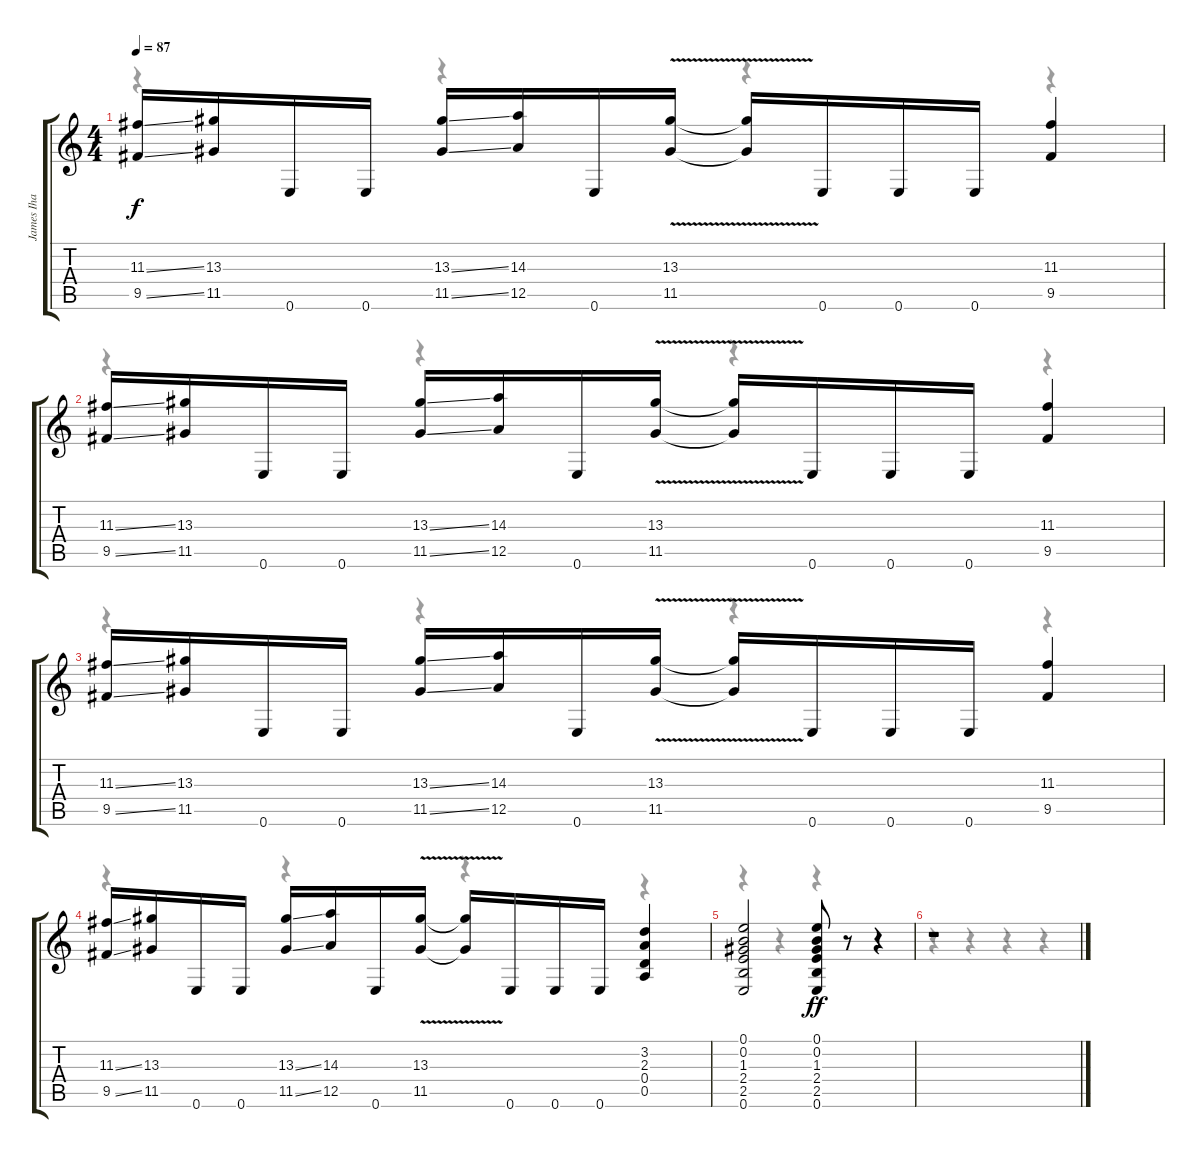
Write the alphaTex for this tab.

\track ("James Iha -  Rhythm Guitar" "James Iha ") {instrument distortionguitar}
\staff {score tabs}
\tuning (E4 B3 G3 D3 A2 E2) {hide}
\voice
\ts (4 4)
\tempo 87
\clef g2
\ks c
(11.3{ss} 9.5{ss}).16{dy f} (13.3 11.5).16 0.6.16 0.6.16 (13.3{ss} 11.5{ss}).16 (14.3 12.5).16 0.6.16 (13.3{v} 11.5{v}).16 (13.3{v t} 11.5{v t}).16 0.6.16 0.6.16 0.6.16 (11.3 9.5).4 |
(11.3{ss} 9.5{ss}).16 (13.3 11.5).16 0.6.16 0.6.16 (13.3{ss} 11.5{ss}).16 (14.3 12.5).16 0.6.16 (13.3{v} 11.5{v}).16 (13.3{v t} 11.5{v t}).16 0.6.16 0.6.16 0.6.16 (11.3 9.5).4 |
(11.3{ss} 9.5{ss}).16 (13.3 11.5).16 0.6.16 0.6.16 (13.3{ss} 11.5{ss}).16 (14.3 12.5).16 0.6.16 (13.3{v} 11.5{v}).16 (13.3{v t} 11.5{v t}).16 0.6.16 0.6.16 0.6.16 (11.3 9.5).4 |
(11.3{ss} 9.5{ss}).16 (13.3 11.5).16 0.6.16 0.6.16 (13.3{ss} 11.5{ss}).16 (14.3 12.5).16 0.6.16 (13.3{v} 11.5{v}).16 (13.3{v t} 11.5{v t}).16 0.6.16 0.6.16 0.6.16 (3.2 2.3 0.4 0.5).4 |
(0.1 0.2 1.3 2.4 2.5 0.6).2 (0.1 0.2 1.3 2.4 2.5 0.6).8{dy ff} r.8 r.4 |
r.1
\voice
\clef g2
\ottava regular
\simile none
\ks c
r.4{dy f} r.4 r.4 r.4 |
r.4 r.4 r.4 r.4 |
r.4 r.4 r.4 r.4 |
r.4 r.4 r.4 r.4 |
r.4 r.4 r.4 r.4 |
r.4 r.4 r.4 r.4
